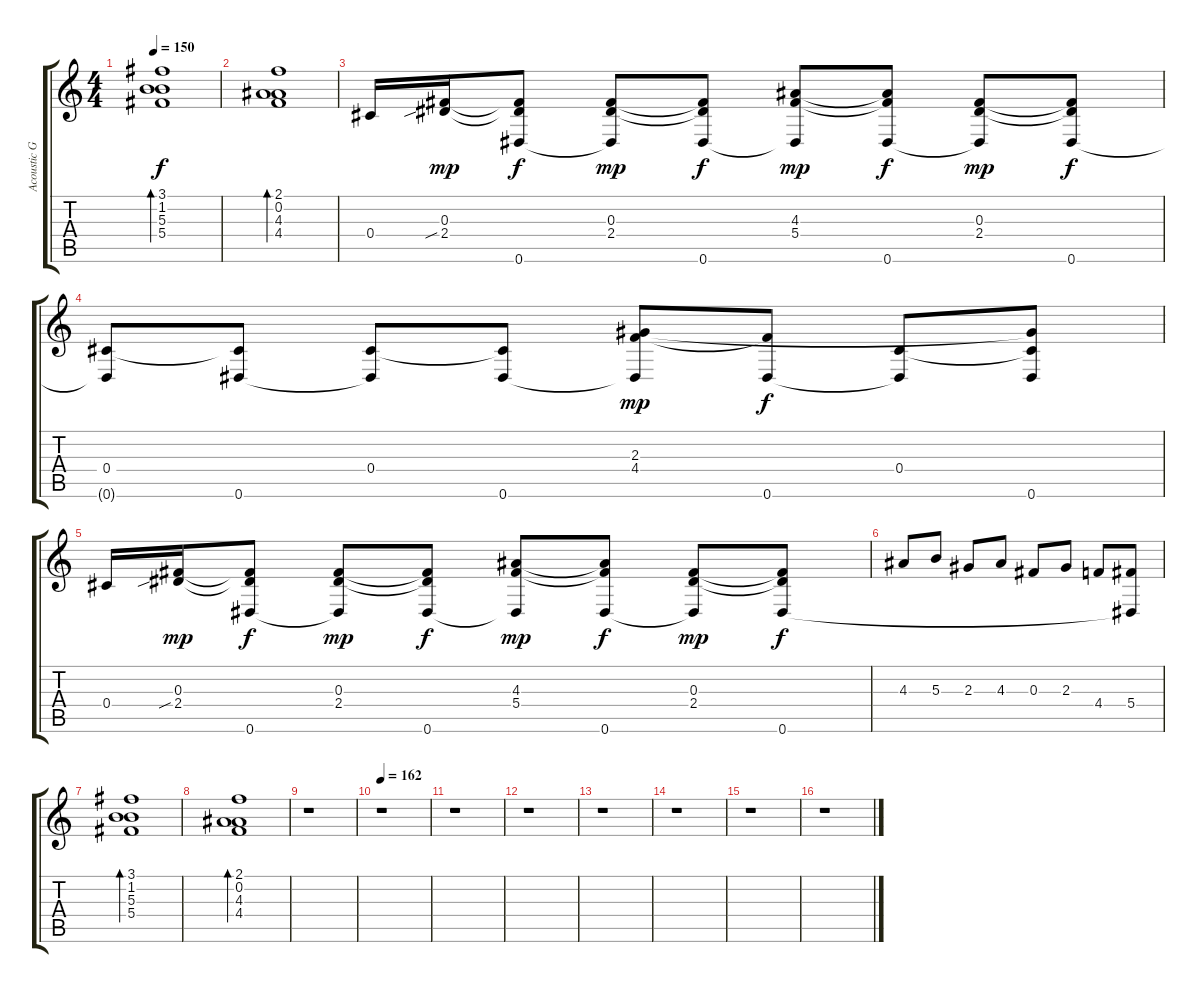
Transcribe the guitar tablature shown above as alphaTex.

\track ("Acoustic Guitar" "Acoustic G") {instrument acousticguitarsteel}
\staff {score tabs}
\tuning (Eb4 Bb3 Gb3 Db3 Ab2 Eb2) {hide}
\ts (4 4)
\tempo 150
\clef g2
\ks c
(3.1 1.2 5.3 5.4).1{bd 240 dy f} |
(2.1 0.2 4.3 4.4).1{bd 240} |
0.4.16 (0.3 2.4{sib}).16{dy mp} (0.3{t} 2.4{t} 0.6).8{dy f} (0.3 2.4 0.6{t}).8{dy mp} (0.3{t} 2.4{t} 0.6).8{dy f} (4.3 5.4 0.6{t}).8{dy mp} (4.3{t} 5.4{t} 0.6).8{dy f} (0.3 2.4 0.6{t}).8{dy mp} (0.3{t} 2.4{t} 0.6).8{dy f} |
(0.4 0.6{t}).8 (0.4{t} 0.6).8 (0.4 0.6{t}).8 (0.4{t} 0.6).8 (2.3 4.4 0.6{t}).8{dy mp} (4.4{t} 0.6).8{dy f} (0.4 0.6{t}).8 (2.3{t} 0.4{t} 0.6).8 |
0.4.16 (0.3 2.4{sib}).16{dy mp} (0.3{t} 2.4{t} 0.6).8{dy f} (0.3 2.4 0.6{t}).8{dy mp} (0.3{t} 2.4{t} 0.6).8{dy f} (4.3 5.4 0.6{t}).8{dy mp} (4.3{t} 5.4{t} 0.6).8{dy f} (0.3 2.4 0.6{t}).8{dy mp} (0.3{t} 2.4{t} 0.6).8{dy f} |
4.3.8 5.3.8 2.3.8 4.3.8 0.3.8 2.3.8 4.4.8 (5.4 0.6{t}).8 |
(3.1 1.2 5.3 5.4).1{bd 240} |
(2.1 0.2 4.3 4.4).1{bd 240} |
r.1 |
\tempo 162
r.1 |
r.1 |
r.1 |
r.1 |
r.1 |
r.1 |
r.1
